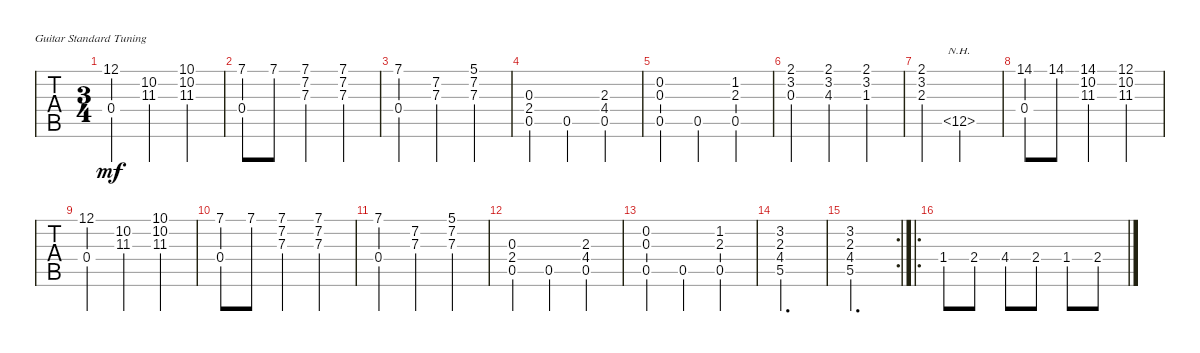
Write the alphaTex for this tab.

\bracketExtendMode groupsimilarinstruments
\singleTrackTrackNamePolicy hidden
\multiTrackTrackNamePolicy hidden
\firstSystemTrackNameOrientation horizontal
\otherSystemsTrackNameOrientation horizontal
\track ("Guitar Standard" "Guitar Sta") {instrument acousticguitarnylon}
\staff {tabs}
\tuning (E4 B3 G3 D3 A2 E2)
\ts (3 4)
\tempo (90 hide)
\clef g2
\ks d
(12.1 0.4).4{dy mf} (10.2 11.3).4 (10.2 10.1 11.3).4 |
(7.1 0.4).8 7.1.8 (7.1 7.3 7.2).4 (7.1 7.2 7.3).4 |
(7.1 0.4).4 (7.2 7.3).4 (7.3 7.2 5.1).4 |
(0.5 2.4 0.3).4 0.5.4 (0.5 2.3 4.4).4 |
(0.5 0.2 0.3).4 0.5.4 (0.5 1.2 2.3).4 |
(2.1 3.2 0.3).4 (2.1 3.2 4.3).4 (2.1 3.2 1.3).4 |
(2.1 3.2 2.3).4 12.5{nh}.2 |
(0.4 14.1).8 14.1.8 (14.1 10.2 11.3).4 (12.1 11.3 10.2).4 |
(12.1 0.4).4 (10.2 11.3).4 (10.2 10.1 11.3).4 |
(7.1 0.4).8 7.1.8 (7.1 7.3 7.2).4 (7.1 7.2 7.3).4 |
(7.1 0.4).4 (7.2 7.3).4 (7.3 7.2 5.1).4 |
(0.5 2.4 0.3).4 0.5.4 (0.5 2.3 4.4).4 |
(0.5 0.2 0.3).4 0.5.4 (0.5 1.2 2.3).4 |
(3.2 2.3 4.4 5.5).2{d} |
\rc 2
(3.2 2.3 4.4 5.5).2{d} |
\ro
\ks a
1.4.8 2.4.8 4.4.8 2.4.8 1.4.8 2.4.8
